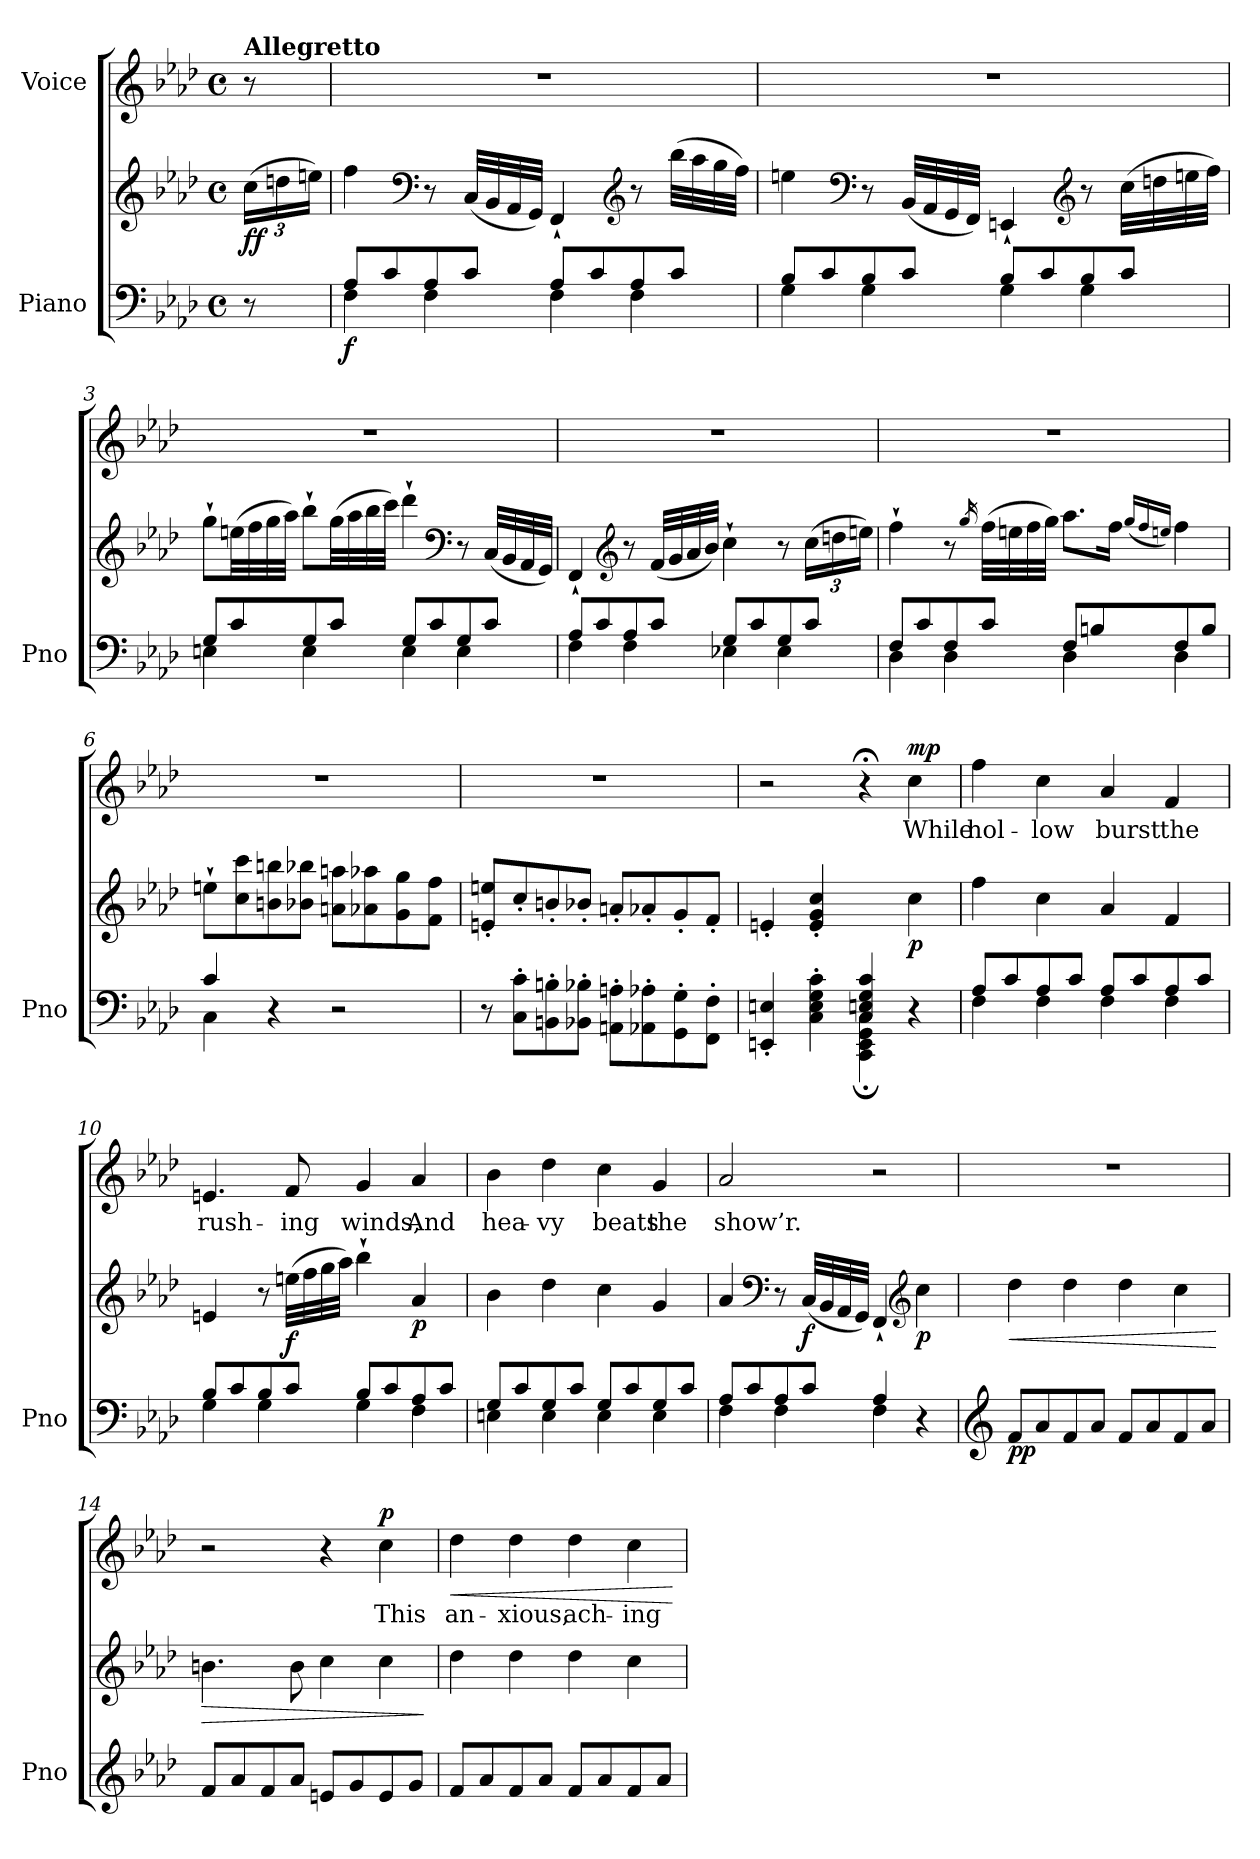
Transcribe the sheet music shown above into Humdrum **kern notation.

**kern	**kern	**dynam	**kern	**text	**dynam
*part2	*part2	*part2	*part1	*part1	*part1
*staff3	*staff2	*staff2/3	*staff1	*staff1	*staff1
*I"Piano	*	*	*I"Voice	*	*
*I'Pno	*	*	*	*	*
*clefF4	*clefG2	*	*clefG2	*	*
*k[b-e-a-d-]	*k[b-e-a-d-]	*	*k[b-e-a-d-]	*	*
*M4/4	*M4/4	*	*M4/4	*	*
*met(c)	*met(c)	*	*met(c)	*	*
*	*Xbrackettup	*	*	*	*
=	=	=	=	=	=
!	!	!	!LO:TX:a:B:t=Allegretto	!	!
!	!	!LO:DY:b	!	!	!
8r	(>24cc\LL	ff	8r	.	.
.	24ddn\	.	.	.	.
.	24een\JJ)	.	.	.	.
=1	=1	=1	=1	=1	=1
*^	*	*	*	*	*
!	!	!	!LO:DY:b=2	!	!	!
8A-/L	4F\	4ff\	f	1r	.	.
8c/	.	.	.	.	.	.
*	*	*clefF4	*	*	*	*
8A-/	4F\	8r	.	.	.	.
8c/J	.	(<32C/LLL	.	.	.	.
.	.	32BB-/	.	.	.	.
.	.	32AA-/	.	.	.	.
.	.	32GG/JJJ)	.	.	.	.
8A-/L	4F\	4FF`/	.	.	.	.
8c/	.	.	.	.	.	.
*	*	*clefG2	*	*	*	*
8A-/	4F\	8r	.	.	.	.
8c/J	.	(>32bb-\LLL	.	.	.	.
.	.	32aa-\	.	.	.	.
.	.	32gg\	.	.	.	.
.	.	32ff\JJJ)	.	.	.	.
=2	=2	=2	=2	=2	=2	=2
8B-/L	4G\	4een\	.	1r	.	.
8c/	.	.	.	.	.	.
*	*	*clefF4	*	*	*	*
8B-/	4G\	8r	.	.	.	.
8c/J	.	(<32BB-/LLL	.	.	.	.
.	.	32AA-/	.	.	.	.
.	.	32GG/	.	.	.	.
.	.	32FF/JJJ)	.	.	.	.
8B-/L	4G\	4EEn`/	.	.	.	.
8c/	.	.	.	.	.	.
*	*	*clefG2	*	*	*	*
8B-/	4G\	8r	.	.	.	.
8c/J	.	(>32cc\LLL	.	.	.	.
.	.	32ddn\	.	.	.	.
.	.	32een\	.	.	.	.
.	.	32ff\JJJ)	.	.	.	.
!!LO:LB:g=z
=3	=3	=3	=3	=3	=3	=3
8G/L	4En\	8gg`\L	.	1r	.	.
8c/	.	(>32een\LL	.	.	.	.
.	.	32ff\	.	.	.	.
.	.	32gg\	.	.	.	.
.	.	32aa-\JJJ)	.	.	.	.
8G/	4E\	8bb-`\L	.	.	.	.
8c/J	.	(>32gg\LL	.	.	.	.
.	.	32aa-\	.	.	.	.
.	.	32bb-\	.	.	.	.
.	.	32ccc\JJJ)	.	.	.	.
8G/L	4E\	4ddd-`\	.	.	.	.
8c/	.	.	.	.	.	.
*	*	*clefF4	*	*	*	*
8G/	4E\	8r	.	.	.	.
8c/J	.	(<32C/LLL	.	.	.	.
.	.	32BB-/	.	.	.	.
.	.	32AA-/	.	.	.	.
.	.	32GG/JJJ)	.	.	.	.
=4	=4	=4	=4	=4	=4	=4
8A-/L	4F\	4FF`/	.	1r	.	.
8c/	.	.	.	.	.	.
*	*	*clefG2	*	*	*	*
8A-/	4F\	8r	.	.	.	.
8c/J	.	(<32f/LLL	.	.	.	.
.	.	32g/	.	.	.	.
.	.	32a-/	.	.	.	.
.	.	32b-/JJJ)	.	.	.	.
8G/L	4E-X\	4cc`\	.	.	.	.
8c/	.	.	.	.	.	.
8G/	4E-\	8r	.	.	.	.
8c/J	.	(>24cc\LL	.	.	.	.
.	.	24ddn\	.	.	.	.
.	.	24een\JJ)	.	.	.	.
!!LO:LB:g=z
=5	=5	=5	=5	=5	=5	=5
8F/L	4D-\	4ff`\	.	1r	.	.
8c/	.	.	.	.	.	.
8F/	4D-\	8r	.	.	.	.
.	.	16qgg/	.	.	.	.
8c/J	.	(>32ff\LLL	.	.	.	.
.	.	32een\	.	.	.	.
.	.	32ff\	.	.	.	.
.	.	32gg\JJJ)	.	.	.	.
8F/L	4D-\	8.aa-\L	.	.	.	.
8Bn/	.	.	.	.	.	.
.	.	16ff\Jk	.	.	.	.
.	.	(<16qgg/LL	.	.	.	.
.	.	16qff/	.	.	.	.
.	.	16qeen/JJ)	.	.	.	.
8F/	4D-\	4ff\	.	.	.	.
8B/J	.	.	.	.	.	.
=6	=6	=6	=6	=6	=6	=6
4c/	4C\	8een`\L	.	1r	.	.
.	.	8cc\ 8ccc\	.	.	.	.
4r	2.ryy	8bn\ 8bbn\	.	.	.	.
.	.	8b-X\ 8bb-X\J	.	.	.	.
2r	.	8an\ 8aan\L	.	.	.	.
.	.	8a-X\ 8aa-X\	.	.	.	.
.	.	8g\ 8gg\	.	.	.	.
.	.	8f\ 8ff\J	.	.	.	.
*v	*v	*	*	*	*	*
=7	=7	=7	=7	=7	=7
8r	8en/' 8een/'L	.	1r	.	.
8C\' 8c\'L	8cc'/	.	.	.	.
8BBn\' 8Bn\'	8bn'/	.	.	.	.
8BB-X\' 8B-X\'J	8b-X'/J	.	.	.	.
8AAn\' 8An\'L	8an'/L	.	.	.	.
8AA-X\' 8A-X\'	8a-X'/	.	.	.	.
8GG\' 8G\'	8g'/	.	.	.	.
8FF\' 8F\'J	8f'/J	.	.	.	.
!!LO:LB:g=z
=8	=8	=8	=8	=8	=8
*^	*	*	*	*	*
2ryy	4EEn/' 4En/'	4en'/	.	2r	.	.
.	4C\' 4E\' 4G\' 4c\'	4e/' 4g/' 4cc/'	.	.	.	.
4C/ 4En/ 4G/ 4c/	4CC\;< 4EE\;< 4GG\;< 4C\;<	4ryy	.	4r;<	.	.
!	!	!	!LO:DY:b	!	!LO:LY:b	!LO:DY:a
4ryy	4r	4cc\	p	4cc\	While	mp
=9	=9	=9	=9	=9	=9	=9
!	!	!	!	!	!LO:LY:b	!
8A-/L	4F\	4ff\	.	4ff\	hol-	.
8c/	.	.	.	.	.	.
!	!	!	!	!	!LO:LY:b	!
8A-/	4F\	4cc\	.	4cc\	-low	.
8c/J	.	.	.	.	.	.
!	!	!	!	!	!LO:LY:b	!
8A-/L	4F\	4a-/	.	4a-/	burst	.
8c/	.	.	.	.	.	.
!	!	!	!	!	!LO:LY:b	!
8A-/	4F\	4f/	.	4f/	the	.
8c/J	.	.	.	.	.	.
=10	=10	=10	=10	=10	=10	=10
!	!	!	!	!	!LO:LY:b	!
8B-/L	4G\	4en/	.	4.en/	rush-	.
8c/	.	.	.	.	.	.
8B-/	4G\	8r	.	.	.	.
!	!	!	!LO:DY:b	!	!LO:LY:b	!
8c/J	.	(>32een\LLL	f	8f/	-ing	.
.	.	32ff\	.	.	.	.
.	.	32gg\	.	.	.	.
.	.	32aa-\JJJ)	.	.	.	.
!	!	!	!	!	!LO:LY:b	!
8B-/L	4G\	4bb-`\	.	4g/	winds,	.
8c/	.	.	.	.	.	.
!	!	!	!LO:DY:b	!	!LO:LY:b	!
8A-/	4F\	4a-/	p	4a-/	And	.
8c/J	.	.	.	.	.	.
=11	=11	=11	=11	=11	=11	=11
!	!	!	!	!	!LO:LY:b	!
8G/L	4En\	4b-\	.	4b-\	hea-	.
8c/	.	.	.	.	.	.
!	!	!	!	!	!LO:LY:b	!
8G/	4E\	4dd-\	.	4dd-\	-vy	.
8c/J	.	.	.	.	.	.
!	!	!	!	!	!LO:LY:b	!
8G/L	4E\	4cc\	.	4cc\	beats	.
8c/	.	.	.	.	.	.
!	!	!	!	!	!LO:LY:b	!
8G/	4E\	4g/	.	4g/	the	.
8c/J	.	.	.	.	.	.
!!LO:PB:g=z
=12	=12	=12	=12	=12	=12	=12
!	!	!	!	!	!LO:LY:b	!
8A-/L	4F\	4a-/	.	2a-/	show’r.	.
8c/	.	.	.	.	.	.
*	*	*clefF4	*	*	*	*
8A-/	4F\	8r	.	.	.	.
!	!	!	!LO:DY:b	!	!	!
8c/J	.	(<32C/LLL	f	.	.	.
.	.	32BB-/	.	.	.	.
.	.	32AA-/	.	.	.	.
.	.	32GG/JJJ)	.	.	.	.
4A-/	4F\	4FF`/	.	2r	.	.
*	*	*clefG2	*	*	*	*
!	!	!	!LO:DY:b	!	!	!
4r	4ryy	4cc\	p	.	.	.
*v	*v	*	*	*	*	*
=13	=13	=13	=13	=13	=13
*clefG2	*	*	*	*	*
*^	*	*	*	*	*
!	!	!	!LO:HP:b	!	!	!
!	!	!	!LO:DY:n=1:b=2	!	!	!
*v	*v	*	*	*	*	*
8f/L	4dd-\	< pp	1r	.	.
8a-/	.	.	.	.	.
8f/	4dd-\	.	.	.	.
8a-/J	.	.	.	.	.
8f/L	4dd-\	.	.	.	.
8a-/	.	.	.	.	.
8f/	4cc\	.	.	.	.
8a-/J	.	.	.	.	.
.	.	[	.	.	.
=14	=14	=14	=14	=14	=14
!	!	!LO:HP:b	!	!	!
8f/L	4.bn\	>	2r	.	.
8a-/	.	.	.	.	.
8f/	.	.	.	.	.
8a-/J	8b\	.	.	.	.
8en/L	4cc\	.	4r	.	.
8g/	.	.	.	.	.
!	!	!	!	!LO:LY:b	!LO:DY:a
8e/	4cc\	.	4cc\	This	p
8g/J	.	.	.	.	.
.	.	]	.	.	.
=15	=15	=15	=15	=15	=15
!	!	!	!	!LO:LY:b	!LO:HP:b
8f/L	4dd-\	.	4dd-\	an-	<
8a-/	.	.	.	.	.
!	!	!	!	!LO:LY:b	!
8f/	4dd-\	.	4dd-\	-xious,	.
8a-/J	.	.	.	.	.
!	!	!	!	!LO:LY:b	!
8f/L	4dd-\	.	4dd-\	ach-	.
8a-/	.	.	.	.	.
!	!	!	!	!LO:LY:b	!
8f/	4cc\	.	4cc\	-ing	.
8a-/J	.	.	.	.	.
.	.	.	.	.	[
=	=	=	=	=	=
*-	*-	*-	*-	*-	*-
